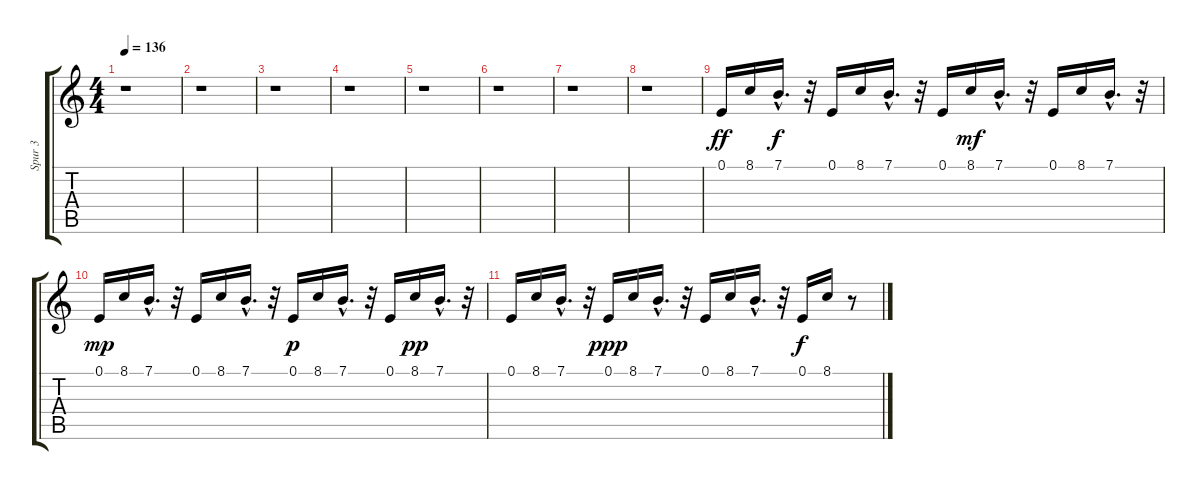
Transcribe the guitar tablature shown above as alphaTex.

\track ("Spur 3" "Spur 3") {instrument acousticgrandpiano}
\staff {score tabs}
\tuning (E4 B3 G3 D3 A2 E2) {hide}
\ts (4 4)
\tempo 136
\clef g2
\ks c
r.1{dy mf} |
r.1 |
r.1 |
r.1 |
r.1 |
r.1 |
r.1 |
r.1 |
0.1.16{dy ff} 8.1.16 7.1{hac}.16{d dy f} r.32 0.1.16 8.1.16 7.1{hac}.16{d} r.32 0.1.16 8.1.16{dy mf} 7.1{hac}.16{d} r.32 0.1.16 8.1.16 7.1{hac}.16{d} r.32 |
0.1.16{dy mp} 8.1.16 7.1{hac}.16{d} r.32 0.1.16 8.1.16 7.1{hac}.16{d} r.32 0.1.16{dy p} 8.1.16 7.1{hac}.16{d} r.32 0.1.16 8.1.16{dy pp} 7.1{hac}.16{d} r.32 |
0.1.16 8.1.16 7.1{hac}.16{d} r.32 0.1.16{dy ppp} 8.1.16 7.1{hac}.16{d} r.32 0.1.16 8.1.16 7.1{hac}.16{d} r.32 0.1.16{dy f} 8.1.16 r.8
